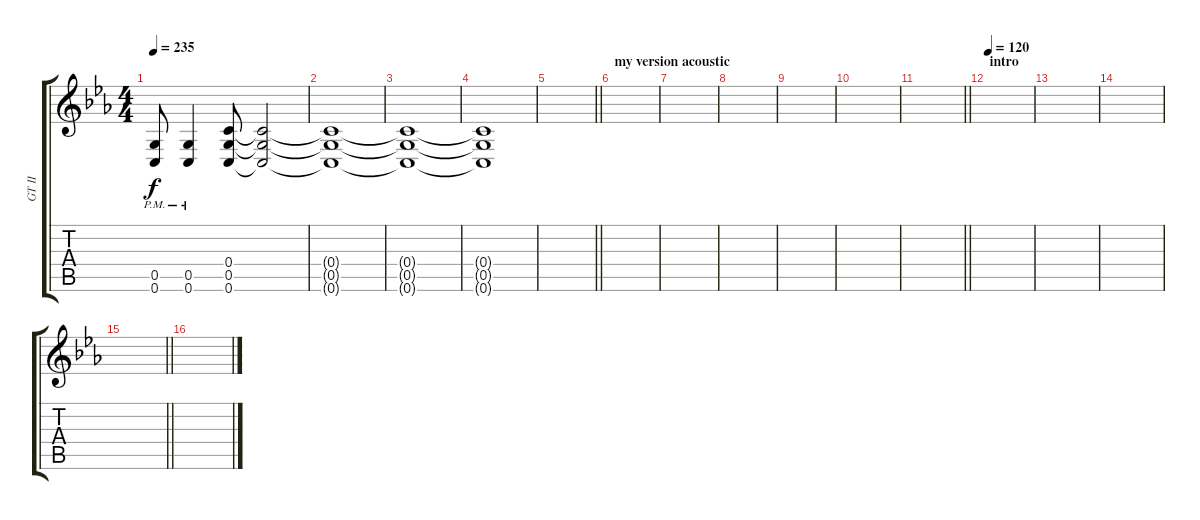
\track ("GT II" "GT II") {instrument overdrivenguitar}
\staff {score tabs}
\tuning (D4 A3 F3 C3 G2 C2) {hide}
\ts (4 4)
\section ("" "")
\tempo 235
\clef g2
\ks cminor
(0.5{pm} 0.6{pm}).8{dy f} (0.5{pm} 0.6{pm}).4 (0.4 0.5 0.6).8 (0.4{t} 0.5{t} 0.6{t}).2 |
(0.4{t} 0.5{t} 0.6{t}).1 |
(0.4{t} 0.5{t} 0.6{t}).1 |
(0.4{t} 0.5{t} 0.6{t}).1 |
\barLineRight lightlight
|
\section ("" "my version acoustic")
|
|
|
|
|
\barLineRight lightlight
|
\section ("" "intro")
\tempo 120
|
|
|
\barLineRight lightlight
|
\section ("" "")
